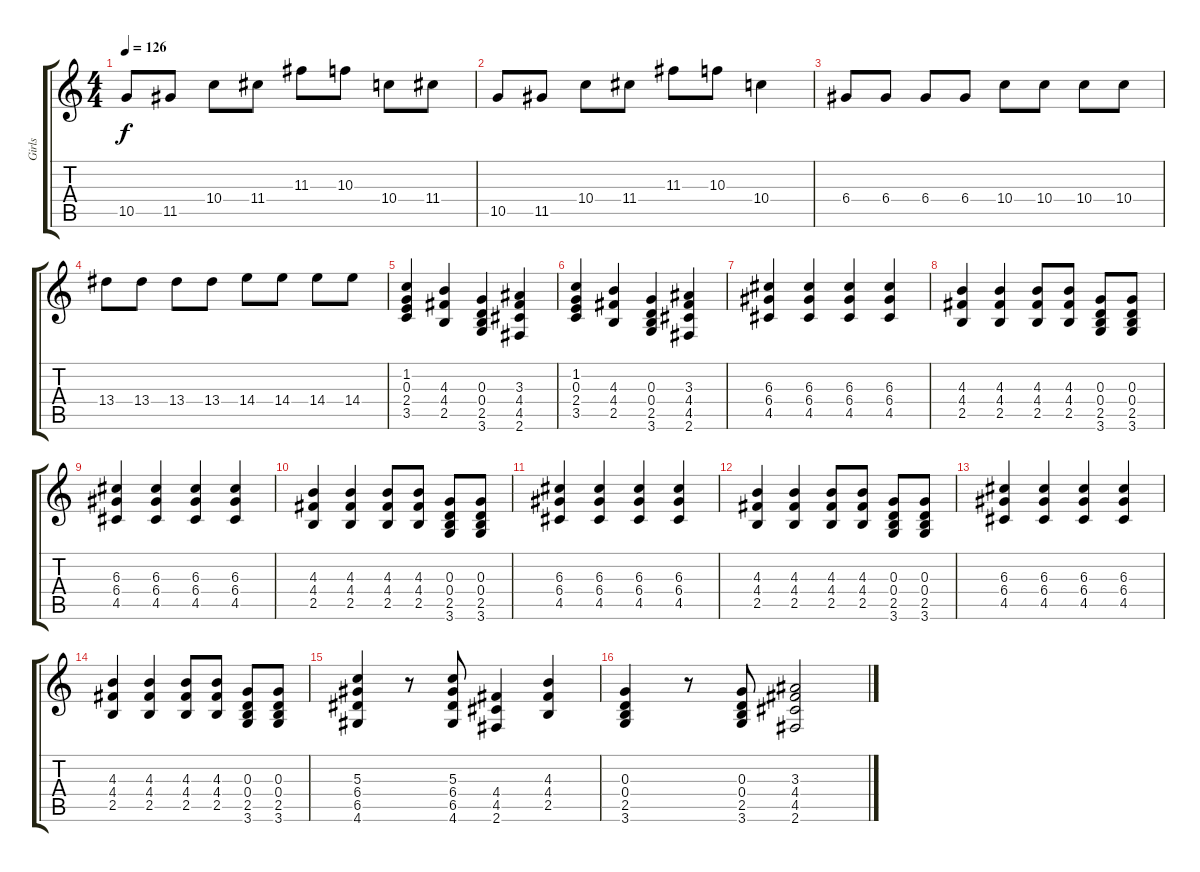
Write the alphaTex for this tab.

\track ("Girls" "Girls") {instrument overdrivenguitar}
\staff {score tabs}
\tuning (E4 B3 G3 D3 A2 E2) {hide}
\ts (4 4)
\tempo 126
\clef g2
\ks c
10.5.8{dy f} 11.5.8 10.4.8 11.4.8 11.3.8 10.3.8 10.4.8 11.4.8 |
10.5.8 11.5.8 10.4.8 11.4.8 11.3.8 10.3.8 10.4.4 |
6.4.8 6.4.8 6.4.8 6.4.8 10.4.8 10.4.8 10.4.8 10.4.8 |
13.4.8 13.4.8 13.4.8 13.4.8 14.4.8 14.4.8 14.4.8 14.4.8 |
(1.2 0.3 2.4 3.5).4 (4.3 4.4 2.5).4 (0.3 0.4 2.5 3.6).4 (3.3 4.4 4.5 2.6).4 |
(1.2 0.3 2.4 3.5).4 (4.3 4.4 2.5).4 (0.3 0.4 2.5 3.6).4 (3.3 4.4 4.5 2.6).4 |
(6.3 6.4 4.5).4 (6.3 6.4 4.5).4 (6.3 6.4 4.5).4 (6.3 6.4 4.5).4 |
(4.3 4.4 2.5).4 (4.3 4.4 2.5).4 (4.3 4.4 2.5).8 (4.3 4.4 2.5).8 (0.3 0.4 2.5 3.6).8 (0.3 0.4 2.5 3.6).8 |
(6.3 6.4 4.5).4 (6.3 6.4 4.5).4 (6.3 6.4 4.5).4 (6.3 6.4 4.5).4 |
(4.3 4.4 2.5).4 (4.3 4.4 2.5).4 (4.3 4.4 2.5).8 (4.3 4.4 2.5).8 (0.3 0.4 2.5 3.6).8 (0.3 0.4 2.5 3.6).8 |
(6.3 6.4 4.5).4 (6.3 6.4 4.5).4 (6.3 6.4 4.5).4 (6.3 6.4 4.5).4 |
(4.3 4.4 2.5).4 (4.3 4.4 2.5).4 (4.3 4.4 2.5).8 (4.3 4.4 2.5).8 (0.3 0.4 2.5 3.6).8 (0.3 0.4 2.5 3.6).8 |
(6.3 6.4 4.5).4 (6.3 6.4 4.5).4 (6.3 6.4 4.5).4 (6.3 6.4 4.5).4 |
(4.3 4.4 2.5).4 (4.3 4.4 2.5).4 (4.3 4.4 2.5).8 (4.3 4.4 2.5).8 (0.3 0.4 2.5 3.6).8 (0.3 0.4 2.5 3.6).8 |
(5.3 6.4 6.5 4.6).4 r.8 (5.3 6.4 6.5 4.6).8 (4.4 4.5 2.6).4 (4.3 4.4 2.5).4 |
(0.3 0.4 2.5 3.6).4 r.8 (0.3 0.4 2.5 3.6).8 (3.3 4.4 4.5 2.6).2
